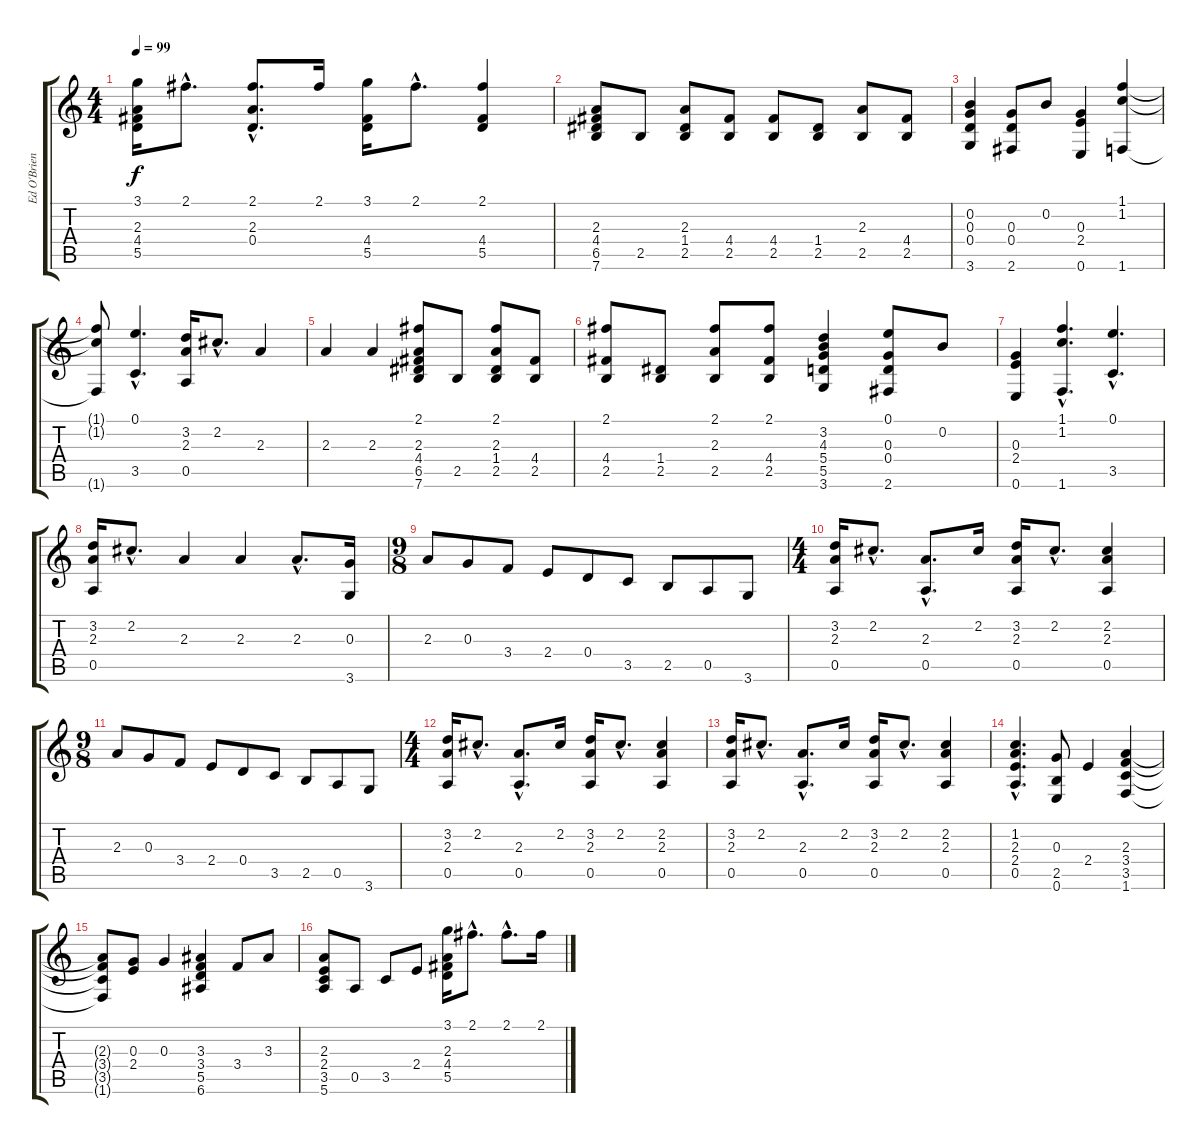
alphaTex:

\track ("Ed O'Brien" "Ed O'Brien") {instrument electricguitarjazz}
\staff {score tabs}
\tuning (E4 B3 G3 D3 A2 E2) {hide}
\ts (4 4)
\tempo 99
\clef g2
\ks c
(3.1 2.3 4.4 5.5).16{dy f} 2.1{hac}.8{d} (2.1{hac} 2.3{hac} 0.4{hac}).8{d} 2.1.16 (3.1 4.4 5.5).16 2.1{hac}.8{d} (2.1 4.4 5.5).4 |
(2.3 4.4 6.5 7.6).8 2.5.8 (2.3 1.4 2.5).8 (4.4 2.5).8 (4.4 2.5).8 (1.4 2.5).8 (2.3 2.5).8 (4.4 2.5).8 |
(0.2 0.3 0.4 3.6).4 (0.3 0.4 2.6).8 0.2.8 (0.3 2.4 0.6).4 (1.1 1.2 1.6).4 |
(1.1{t} 1.2{t} 1.6{t}).8 (0.1{hac} 3.5{hac}).4{d} (3.2 2.3 0.5).16 2.2{hac}.8{d} 2.3.4 |
2.3.4 2.3.4 (2.1 2.3 4.4 6.5 7.6).8 2.5.8 (2.1 2.3 1.4 2.5).8 (4.4 2.5).8 |
(2.1 4.4 2.5).8 (1.4 2.5).8 (2.1 2.3 2.5).8 (2.1 4.4 2.5).8 (3.2 4.3 5.4 5.5 3.6).4 (0.1 0.3 0.4 2.6).8 0.2.8 |
(0.3 2.4 0.6).4 (1.1{hac} 1.2{hac} 1.6{hac}).4{d} (0.1{hac} 3.5{hac}).4{d} |
(3.2 2.3 0.5).16 2.2{hac}.8{d} 2.3.4 2.3.4 2.3{hac}.8{d} (0.3 3.6).16 |
\ts (9 8)
2.3.8 0.3.8 3.4.8 2.4.8 0.4.8 3.5.8 2.5.8 0.5.8 3.6.8 |
\ts (4 4)
(3.2 2.3 0.5).16 2.2{hac}.8{d} (2.3{hac} 0.5{hac}).8{d} 2.2.16 (3.2 2.3 0.5).16 2.2{hac}.8{d} (2.2 2.3 0.5).4 |
\ts (9 8)
2.3.8 0.3.8 3.4.8 2.4.8 0.4.8 3.5.8 2.5.8 0.5.8 3.6.8 |
\ts (4 4)
(3.2 2.3 0.5).16 2.2{hac}.8{d} (2.3{hac} 0.5{hac}).8{d} 2.2.16 (3.2 2.3 0.5).16 2.2{hac}.8{d} (2.2 2.3 0.5).4 |
(3.2 2.3 0.5).16 2.2{hac}.8{d} (2.3{hac} 0.5{hac}).8{d} 2.2.16 (3.2 2.3 0.5).16 2.2{hac}.8{d} (2.2 2.3 0.5).4 |
(1.2{hac} 2.3{hac} 2.4{hac} 0.5{hac}).4{d} (0.3 2.5 0.6).8 2.4.4 (2.3 3.4 3.5 1.6).4 |
(2.3{t} 3.4{t} 3.5{t} 1.6{t}).8 (0.3 2.4).8 0.3.4 (3.3 3.4 5.5 6.6).4 3.4.8 3.3.8 |
(2.3 2.4 3.5 5.6).8 0.5.8 3.5.8 2.4.8 (3.1 2.3 4.4 5.5).16 2.1{hac}.8{d} 2.1{hac}.8{d} 2.1.16
